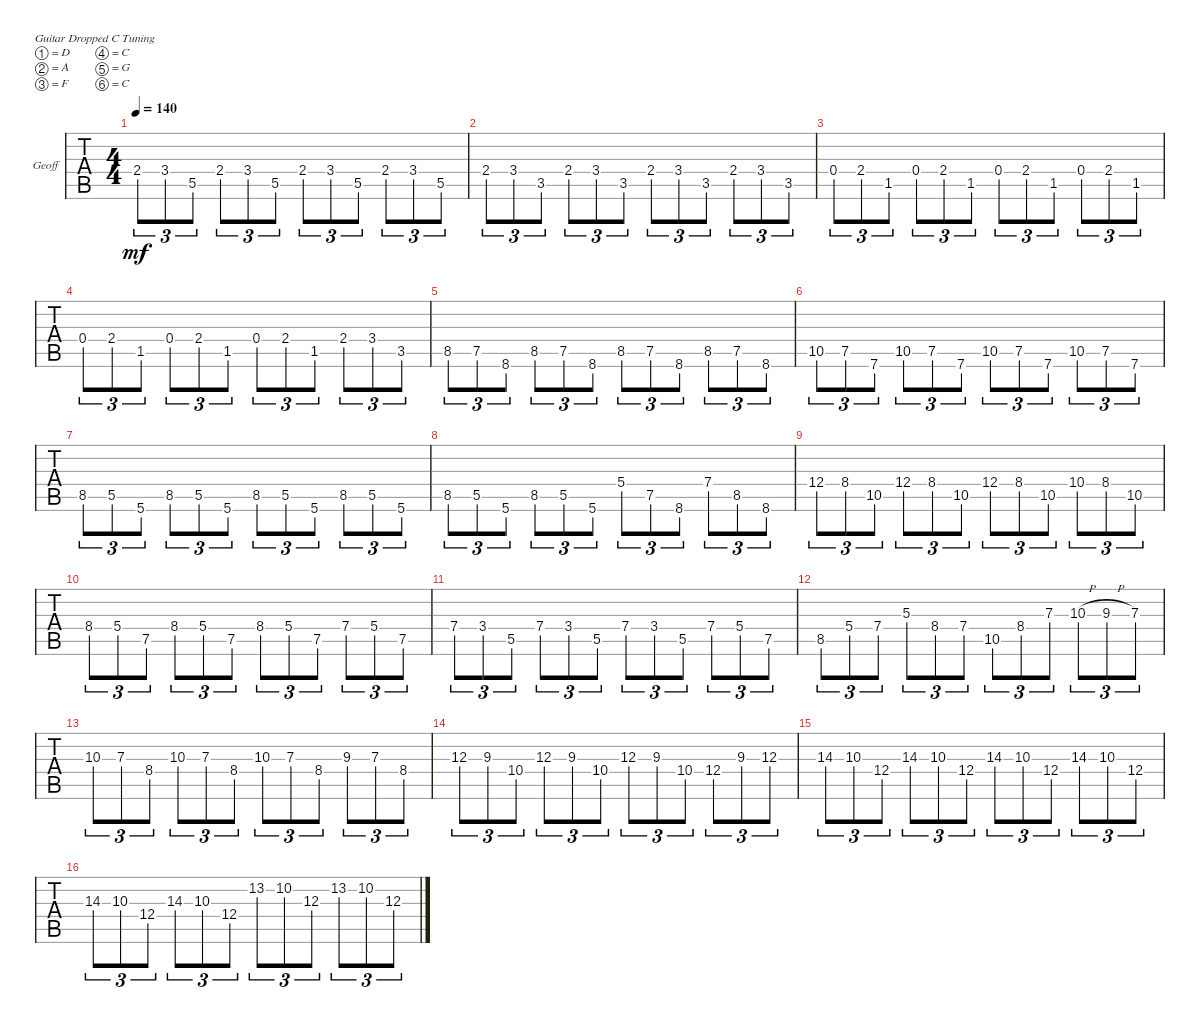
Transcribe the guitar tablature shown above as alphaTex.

\defaultSystemsLayout 4
\bracketExtendMode groupsimilarinstruments
\firstSystemTrackNameOrientation horizontal
\otherSystemsTrackNameOrientation horizontal
\track ("Geofuck" "Geoff") {instrument distortionguitar}
\staff {tabs}
\tuning (D4 A3 F3 C3 G2 C2)
\ts (4 4)
\tempo 140
\clef g2
\ks c
2.4.8{tu (3 2) dy mf} 3.4.8{tu (3 2)} 5.5.8{tu (3 2)} 2.4.8{tu (3 2)} 3.4.8{tu (3 2)} 5.5.8{tu (3 2)} 2.4.8{tu (3 2)} 3.4.8{tu (3 2)} 5.5.8{tu (3 2)} 2.4.8{tu (3 2)} 3.4.8{tu (3 2)} 5.5.8{tu (3 2)} |
2.4.8{tu (3 2)} 3.4.8{tu (3 2)} 3.5.8{tu (3 2)} 2.4.8{tu (3 2)} 3.4.8{tu (3 2)} 3.5.8{tu (3 2)} 2.4.8{tu (3 2)} 3.4.8{tu (3 2)} 3.5.8{tu (3 2)} 2.4.8{tu (3 2)} 3.4.8{tu (3 2)} 3.5.8{tu (3 2)} |
0.4.8{tu (3 2)} 2.4.8{tu (3 2)} 1.5.8{tu (3 2)} 0.4.8{tu (3 2)} 2.4.8{tu (3 2)} 1.5.8{tu (3 2)} 0.4.8{tu (3 2)} 2.4.8{tu (3 2)} 1.5.8{tu (3 2)} 0.4.8{tu (3 2)} 2.4.8{tu (3 2)} 1.5.8{tu (3 2)} |
0.4.8{tu (3 2)} 2.4.8{tu (3 2)} 1.5.8{tu (3 2)} 0.4.8{tu (3 2)} 2.4.8{tu (3 2)} 1.5.8{tu (3 2)} 0.4.8{tu (3 2)} 2.4.8{tu (3 2)} 1.5.8{tu (3 2)} 2.4.8{tu (3 2)} 3.4.8{tu (3 2)} 3.5.8{tu (3 2)} |
8.5.8{tu (3 2)} 7.5.8{tu (3 2)} 8.6.8{tu (3 2)} 8.5.8{tu (3 2)} 7.5.8{tu (3 2)} 8.6.8{tu (3 2)} 8.5.8{tu (3 2)} 7.5.8{tu (3 2)} 8.6.8{tu (3 2)} 8.5.8{tu (3 2)} 7.5.8{tu (3 2)} 8.6.8{tu (3 2)} |
10.5.8{tu (3 2)} 7.5.8{tu (3 2)} 7.6.8{tu (3 2)} 10.5.8{tu (3 2)} 7.5.8{tu (3 2)} 7.6.8{tu (3 2)} 10.5.8{tu (3 2)} 7.5.8{tu (3 2)} 7.6.8{tu (3 2)} 10.5.8{tu (3 2)} 7.5.8{tu (3 2)} 7.6.8{tu (3 2)} |
8.5.8{tu (3 2)} 5.5.8{tu (3 2)} 5.6.8{tu (3 2)} 8.5.8{tu (3 2)} 5.5.8{tu (3 2)} 5.6.8{tu (3 2)} 8.5.8{tu (3 2)} 5.5.8{tu (3 2)} 5.6.8{tu (3 2)} 8.5.8{tu (3 2)} 5.5.8{tu (3 2)} 5.6.8{tu (3 2)} |
8.5.8{tu (3 2)} 5.5.8{tu (3 2)} 5.6.8{tu (3 2)} 8.5.8{tu (3 2)} 5.5.8{tu (3 2)} 5.6.8{tu (3 2)} 5.4.8{tu (3 2)} 7.5.8{tu (3 2)} 8.6.8{tu (3 2)} 7.4.8{tu (3 2)} 8.5.8{tu (3 2)} 8.6.8{tu (3 2)} |
12.4.8{tu (3 2)} 8.4.8{tu (3 2)} 10.5.8{tu (3 2)} 12.4.8{tu (3 2)} 8.4.8{tu (3 2)} 10.5.8{tu (3 2)} 12.4.8{tu (3 2)} 8.4.8{tu (3 2)} 10.5.8{tu (3 2)} 10.4.8{tu (3 2)} 8.4.8{tu (3 2)} 10.5.8{tu (3 2)} |
8.4.8{tu (3 2)} 5.4.8{tu (3 2)} 7.5.8{tu (3 2)} 8.4.8{tu (3 2)} 5.4.8{tu (3 2)} 7.5.8{tu (3 2)} 8.4.8{tu (3 2)} 5.4.8{tu (3 2)} 7.5.8{tu (3 2)} 7.4.8{tu (3 2)} 5.4.8{tu (3 2)} 7.5.8{tu (3 2)} |
7.4.8{tu (3 2)} 3.4.8{tu (3 2)} 5.5.8{tu (3 2)} 7.4.8{tu (3 2)} 3.4.8{tu (3 2)} 5.5.8{tu (3 2)} 7.4.8{tu (3 2)} 3.4.8{tu (3 2)} 5.5.8{tu (3 2)} 7.4.8{tu (3 2)} 5.4.8{tu (3 2)} 7.5.8{tu (3 2)} |
8.5.8{tu (3 2)} 5.4.8{tu (3 2)} 7.4.8{tu (3 2)} 5.3.8{tu (3 2)} 8.4.8{tu (3 2)} 7.4.8{tu (3 2)} 10.5.8{tu (3 2)} 8.4.8{tu (3 2)} 7.3.8{tu (3 2)} 10.3{h}.8{tu (3 2)} 9.3{h}.8{tu (3 2)} 7.3.8{tu (3 2)} |
10.3.8{tu (3 2)} 7.3.8{tu (3 2)} 8.4.8{tu (3 2)} 10.3.8{tu (3 2)} 7.3.8{tu (3 2)} 8.4.8{tu (3 2)} 10.3.8{tu (3 2)} 7.3.8{tu (3 2)} 8.4.8{tu (3 2)} 9.3.8{tu (3 2)} 7.3.8{tu (3 2)} 8.4.8{tu (3 2)} |
12.3.8{tu (3 2)} 9.3.8{tu (3 2)} 10.4.8{tu (3 2)} 12.3.8{tu (3 2)} 9.3.8{tu (3 2)} 10.4.8{tu (3 2)} 12.3.8{tu (3 2)} 9.3.8{tu (3 2)} 10.4.8{tu (3 2)} 12.4.8{tu (3 2)} 9.3.8{tu (3 2)} 12.3.8{tu (3 2)} |
14.3.8{tu (3 2)} 10.3.8{tu (3 2)} 12.4.8{tu (3 2)} 14.3.8{tu (3 2)} 10.3.8{tu (3 2)} 12.4.8{tu (3 2)} 14.3.8{tu (3 2)} 10.3.8{tu (3 2)} 12.4.8{tu (3 2)} 14.3.8{tu (3 2)} 10.3.8{tu (3 2)} 12.4.8{tu (3 2)} |
14.3.8{tu (3 2)} 10.3.8{tu (3 2)} 12.4.8{tu (3 2)} 14.3.8{tu (3 2)} 10.3.8{tu (3 2)} 12.4.8{tu (3 2)} 13.2.8{tu (3 2)} 10.2.8{tu (3 2)} 12.3.8{tu (3 2)} 13.2.8{tu (3 2)} 10.2.8{tu (3 2)} 12.3.8{tu (3 2)}
